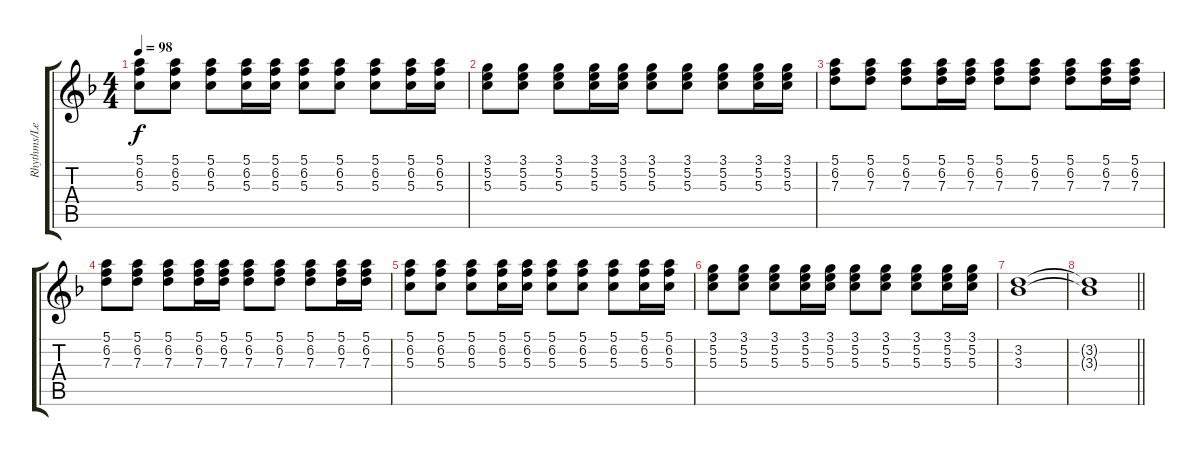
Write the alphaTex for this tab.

\track ("Rhythms/Lead" "Rhythms/Le") {instrument electricguitarclean}
\staff {score tabs}
\tuning (E4 B3 G3 D3 A2 D2) {hide}
\ts (4 4)
\tempo 98
\clef g2
\ks f
(5.1 6.2 5.3).8{dy f} (5.1 6.2 5.3).8 (5.1 6.2 5.3).8 (5.1 6.2 5.3).16 (5.1 6.2 5.3).16 (5.1 6.2 5.3).8 (5.1 6.2 5.3).8 (5.1 6.2 5.3).8 (5.1 6.2 5.3).16 (5.1 6.2 5.3).16 |
(3.1 5.2 5.3).8 (3.1 5.2 5.3).8 (3.1 5.2 5.3).8 (3.1 5.2 5.3).16 (3.1 5.2 5.3).16 (3.1 5.2 5.3).8 (3.1 5.2 5.3).8 (3.1 5.2 5.3).8 (3.1 5.2 5.3).16 (3.1 5.2 5.3).16 |
(5.1 6.2 7.3).8 (5.1 6.2 7.3).8 (5.1 6.2 7.3).8 (5.1 6.2 7.3).16 (5.1 6.2 7.3).16 (5.1 6.2 7.3).8 (5.1 6.2 7.3).8 (5.1 6.2 7.3).8 (5.1 6.2 7.3).16 (5.1 6.2 7.3).16 |
(5.1 6.2 7.3).8 (5.1 6.2 7.3).8 (5.1 6.2 7.3).8 (5.1 6.2 7.3).16 (5.1 6.2 7.3).16 (5.1 6.2 7.3).8 (5.1 6.2 7.3).8 (5.1 6.2 7.3).8 (5.1 6.2 7.3).16 (5.1 6.2 7.3).16 |
(5.1 6.2 5.3).8 (5.1 6.2 5.3).8 (5.1 6.2 5.3).8 (5.1 6.2 5.3).16 (5.1 6.2 5.3).16 (5.1 6.2 5.3).8 (5.1 6.2 5.3).8 (5.1 6.2 5.3).8 (5.1 6.2 5.3).16 (5.1 6.2 5.3).16 |
(3.1 5.2 5.3).8 (3.1 5.2 5.3).8 (3.1 5.2 5.3).8 (3.1 5.2 5.3).16 (3.1 5.2 5.3).16 (3.1 5.2 5.3).8 (3.1 5.2 5.3).8 (3.1 5.2 5.3).8 (3.1 5.2 5.3).16 (3.1 5.2 5.3).16 |
(3.2 3.3).1 |
\barLineRight lightlight
(3.2{t} 3.3{t}).1
